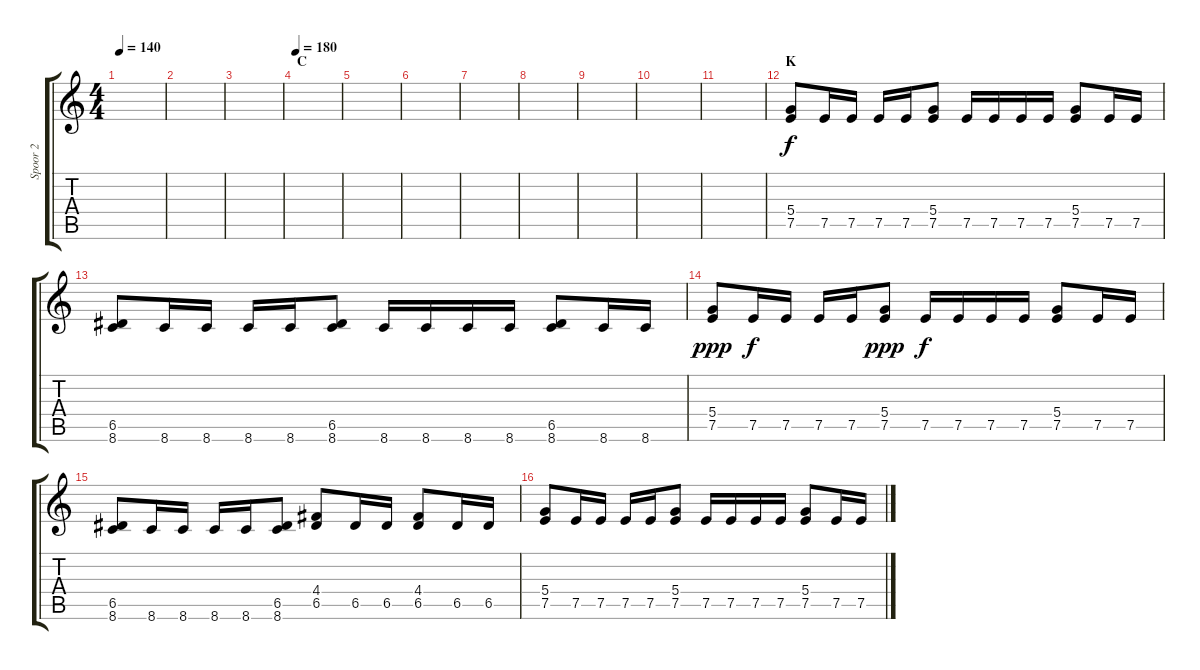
\track ("Spoor 2" "Spoor 2") {instrument overdrivenguitar}
\staff {score tabs}
\tuning (E4 B3 G3 D3 A2 E2) {hide}
\ts (4 4)
\tempo 140
\clef g2
\ks c
|
|
|
\section ("" "C")
\tempo 180
|
|
|
|
|
|
|
|
\section ("" "K")
(5.4 7.5).8 7.5.16 7.5.16 7.5.16 7.5.16 (5.4 7.5).8 7.5.16 7.5.16 7.5.16 7.5.16 (5.4 7.5).8 7.5.16 7.5.16 |
(6.5 8.6).8 8.6.16 8.6.16 8.6.16 8.6.16 (6.5 8.6).8 8.6.16 8.6.16 8.6.16 8.6.16 (6.5 8.6).8 8.6.16 8.6.16 |
(5.4 7.5).8{dy ppp} 7.5.16{dy f} 7.5.16 7.5.16 7.5.16 (5.4 7.5).8{dy ppp} 7.5.16{dy f} 7.5.16 7.5.16 7.5.16 (5.4 7.5).8 7.5.16 7.5.16 |
(6.5 8.6).8 8.6.16 8.6.16 8.6.16 8.6.16 (6.5 8.6).8 (4.4 6.5).8 6.5.16 6.5.16 (4.4 6.5).8 6.5.16 6.5.16 |
(5.4 7.5).8 7.5.16 7.5.16 7.5.16 7.5.16 (5.4 7.5).8 7.5.16 7.5.16 7.5.16 7.5.16 (5.4 7.5).8 7.5.16 7.5.16
